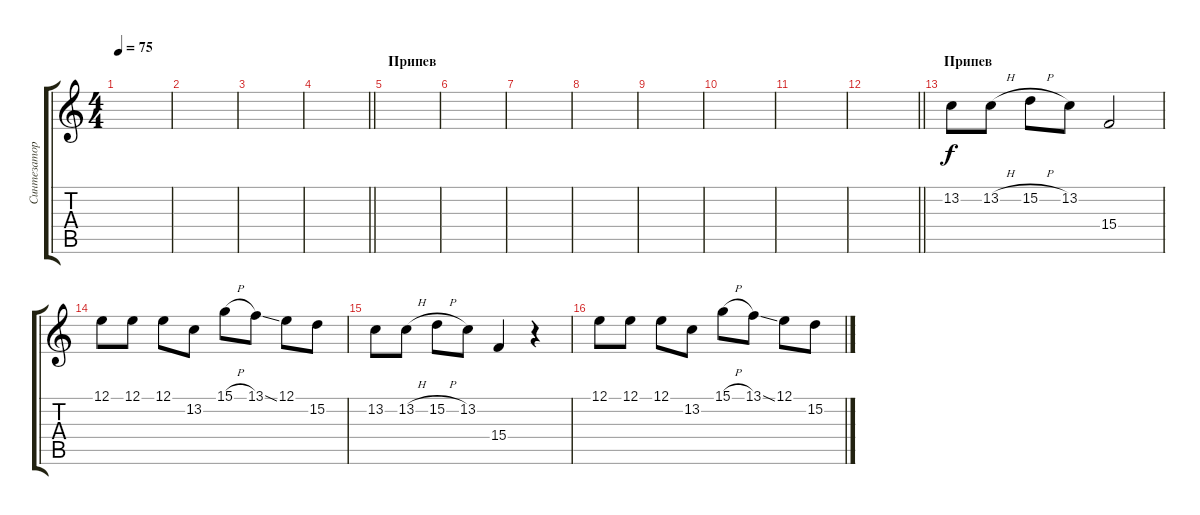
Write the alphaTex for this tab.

\track ("Синтезатор" "Синтезатор") {instrument fx5brightness}
\staff {score tabs}
\tuning (E4 B3 G3 D3 A2 E2) {hide}
\ts (4 4)
\tempo 75
\clef g2
\ks c
|
|
|
\barLineRight lightlight
|
\section ("" "Припев")
|
|
|
|
|
|
|
\barLineRight lightlight
|
\section ("" "Припев")
13.2.8 13.2{h}.8 15.2{h}.8 13.2.8 15.4.2 |
12.1.8 12.1.8 12.1.8 13.2.8 15.1{h}.8 13.1{ss}.8 12.1.8 15.2.8 |
13.2.8 13.2{h}.8 15.2{h}.8 13.2.8 15.4.4 r.4 |
12.1.8 12.1.8 12.1.8 13.2.8 15.1{h}.8 13.1{ss}.8 12.1.8 15.2.8
